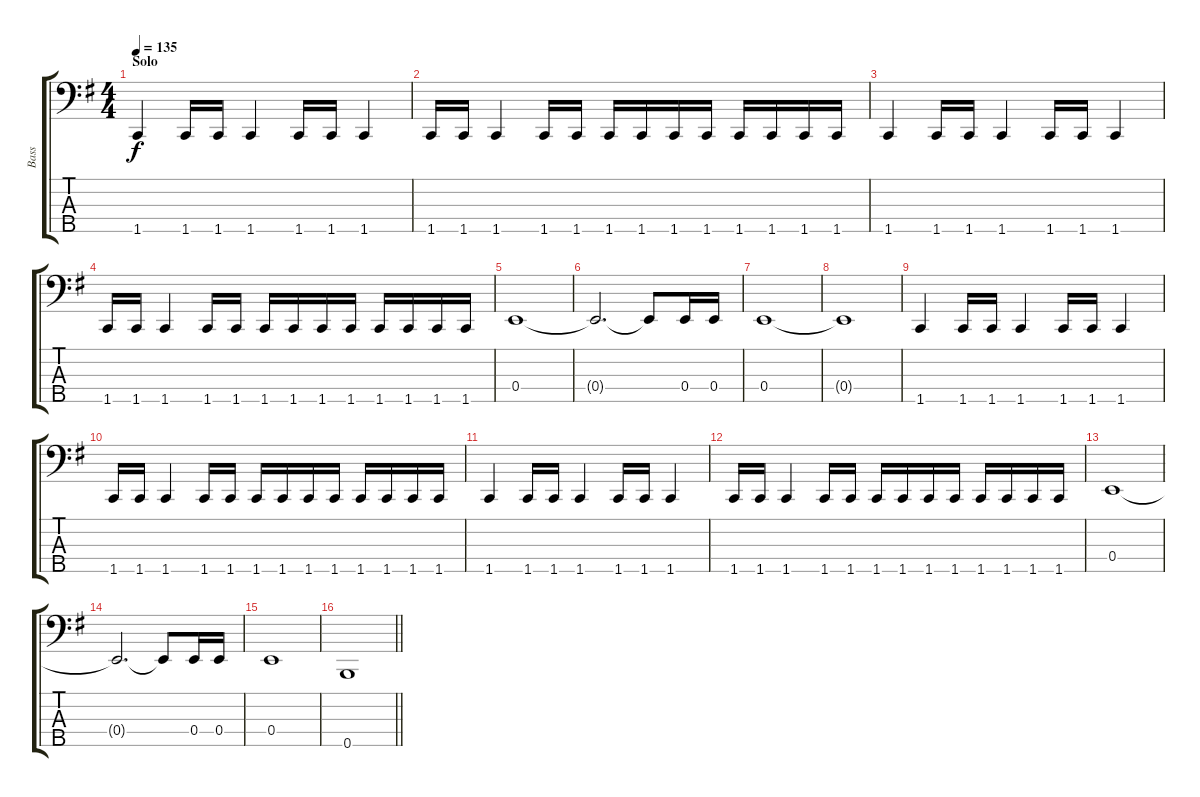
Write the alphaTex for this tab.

\track ("Bass" "Bass") {instrument electricbasspick}
\staff {score tabs}
\tuning (G2 D2 A1 E1 B0) {hide}
\ts (4 4)
\section ("" "Solo")
\tempo 135
\clef f4
\ks eminor
1.5.4{dy f} 1.5.16 1.5.16 1.5.4 1.5.16 1.5.16 1.5.4 |
1.5.16 1.5.16 1.5.4 1.5.16 1.5.16 1.5.16 1.5.16 1.5.16 1.5.16 1.5.16 1.5.16 1.5.16 1.5.16 |
1.5.4 1.5.16 1.5.16 1.5.4 1.5.16 1.5.16 1.5.4 |
1.5.16 1.5.16 1.5.4 1.5.16 1.5.16 1.5.16 1.5.16 1.5.16 1.5.16 1.5.16 1.5.16 1.5.16 1.5.16 |
0.4.1 |
0.4{t}.2{d} 0.4{t}.8 0.4.16 0.4.16 |
0.4.1 |
0.4{t}.1 |
1.5.4 1.5.16 1.5.16 1.5.4 1.5.16 1.5.16 1.5.4 |
1.5.16 1.5.16 1.5.4 1.5.16 1.5.16 1.5.16 1.5.16 1.5.16 1.5.16 1.5.16 1.5.16 1.5.16 1.5.16 |
1.5.4 1.5.16 1.5.16 1.5.4 1.5.16 1.5.16 1.5.4 |
1.5.16 1.5.16 1.5.4 1.5.16 1.5.16 1.5.16 1.5.16 1.5.16 1.5.16 1.5.16 1.5.16 1.5.16 1.5.16 |
0.4.1 |
0.4{t}.2{d} 0.4{t}.8 0.4.16 0.4.16 |
0.4.1 |
\barLineRight lightlight
0.5.1
